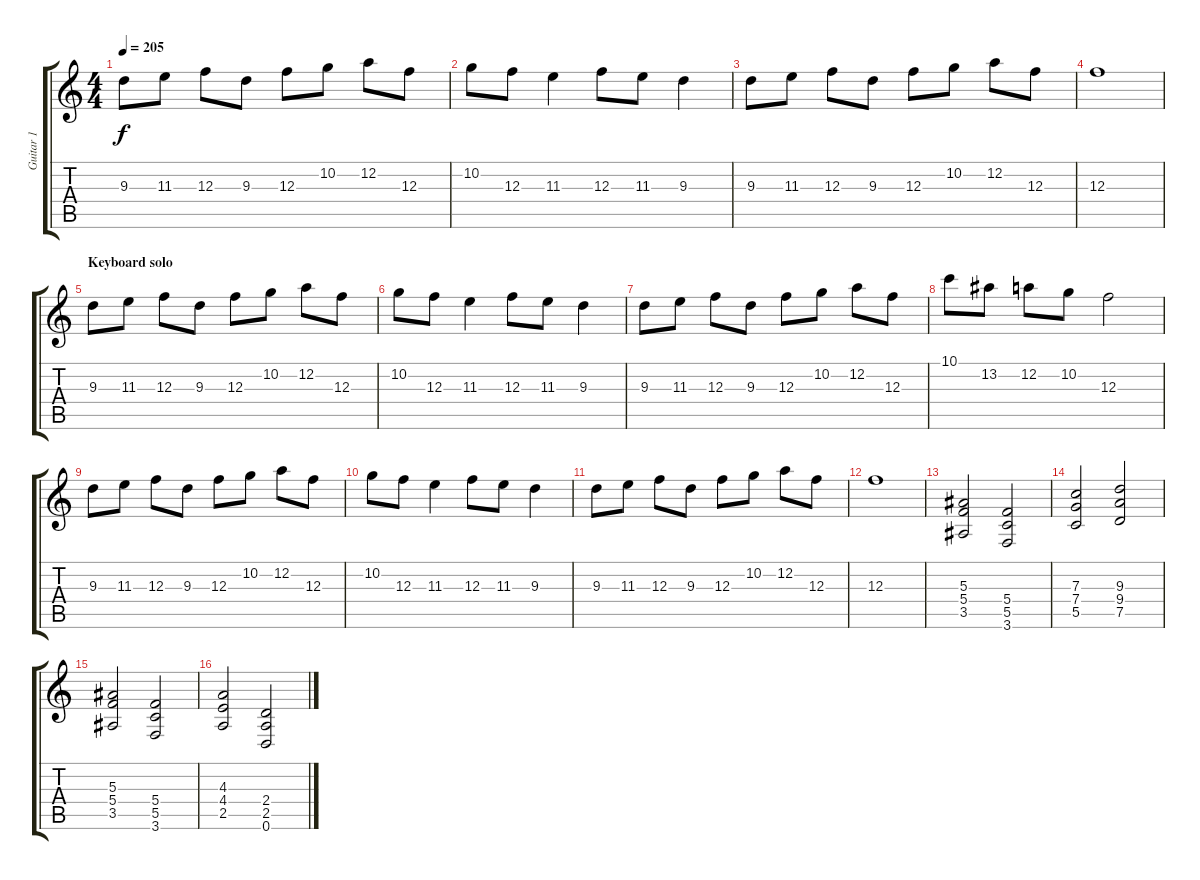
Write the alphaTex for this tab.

\track ("Guitar 1" "Guitar 1") {instrument distortionguitar}
\staff {score tabs}
\tuning (D4 A3 F3 C3 G2 D2) {hide}
\ts (4 4)
\tempo 205
\clef g2
\ks c
9.3.8{dy f} 11.3.8 12.3.8 9.3.8 12.3.8 10.2.8 12.2.8 12.3.8 |
10.2.8 12.3.8 11.3.4 12.3.8 11.3.8 9.3.4 |
9.3.8 11.3.8 12.3.8 9.3.8 12.3.8 10.2.8 12.2.8 12.3.8 |
12.3.1 |
\section ("" "Keyboard solo")
9.3.8 11.3.8 12.3.8 9.3.8 12.3.8 10.2.8 12.2.8 12.3.8 |
10.2.8 12.3.8 11.3.4 12.3.8 11.3.8 9.3.4 |
9.3.8 11.3.8 12.3.8 9.3.8 12.3.8 10.2.8 12.2.8 12.3.8 |
10.1.8 13.2.8 12.2.8 10.2.8 12.3.2 |
9.3.8 11.3.8 12.3.8 9.3.8 12.3.8 10.2.8 12.2.8 12.3.8 |
10.2.8 12.3.8 11.3.4 12.3.8 11.3.8 9.3.4 |
9.3.8 11.3.8 12.3.8 9.3.8 12.3.8 10.2.8 12.2.8 12.3.8 |
12.3.1 |
(5.3 5.4 3.5).2 (5.4 5.5 3.6).2 |
(7.3 7.4 5.5).2 (9.3 9.4 7.5).2 |
(5.3 5.4 3.5).2 (5.4 5.5 3.6).2 |
(4.3 4.4 2.5).2 (2.4 2.5 0.6).2
